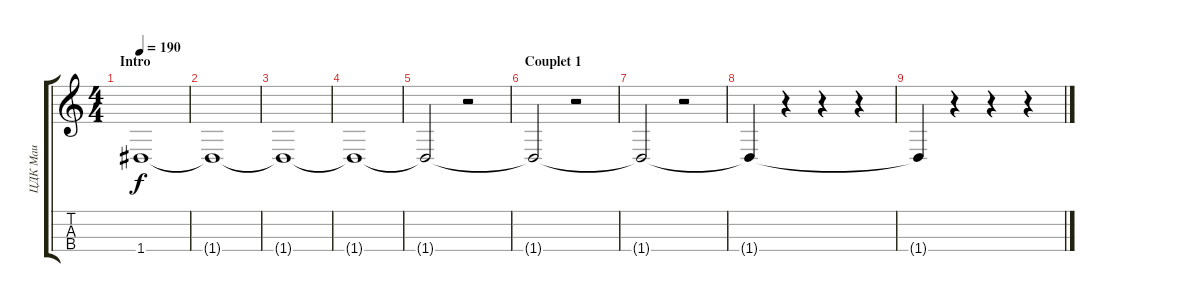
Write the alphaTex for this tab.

\track ("ЦДК Маи" "ЦДК Маи") {instrument applause}
\staff {score tabs}
\tuning (E4 B3 G3 D3) {hide}
\ts (4 4)
\section ("" "Intro")
\tempo 190
\clef g2
\ks c
1.4.1{dy f instrument applause} |
1.4{t}.1 |
1.4{t}.1 |
1.4{t}.1 |
1.4{t}.2 r.2 |
\section ("" "Couplet 1")
1.4{t}.2 r.2 |
1.4{t}.2 r.2 |
1.4{t}.4 r.4 r.4 r.4 |
1.4{t}.4 r.4 r.4 r.4
